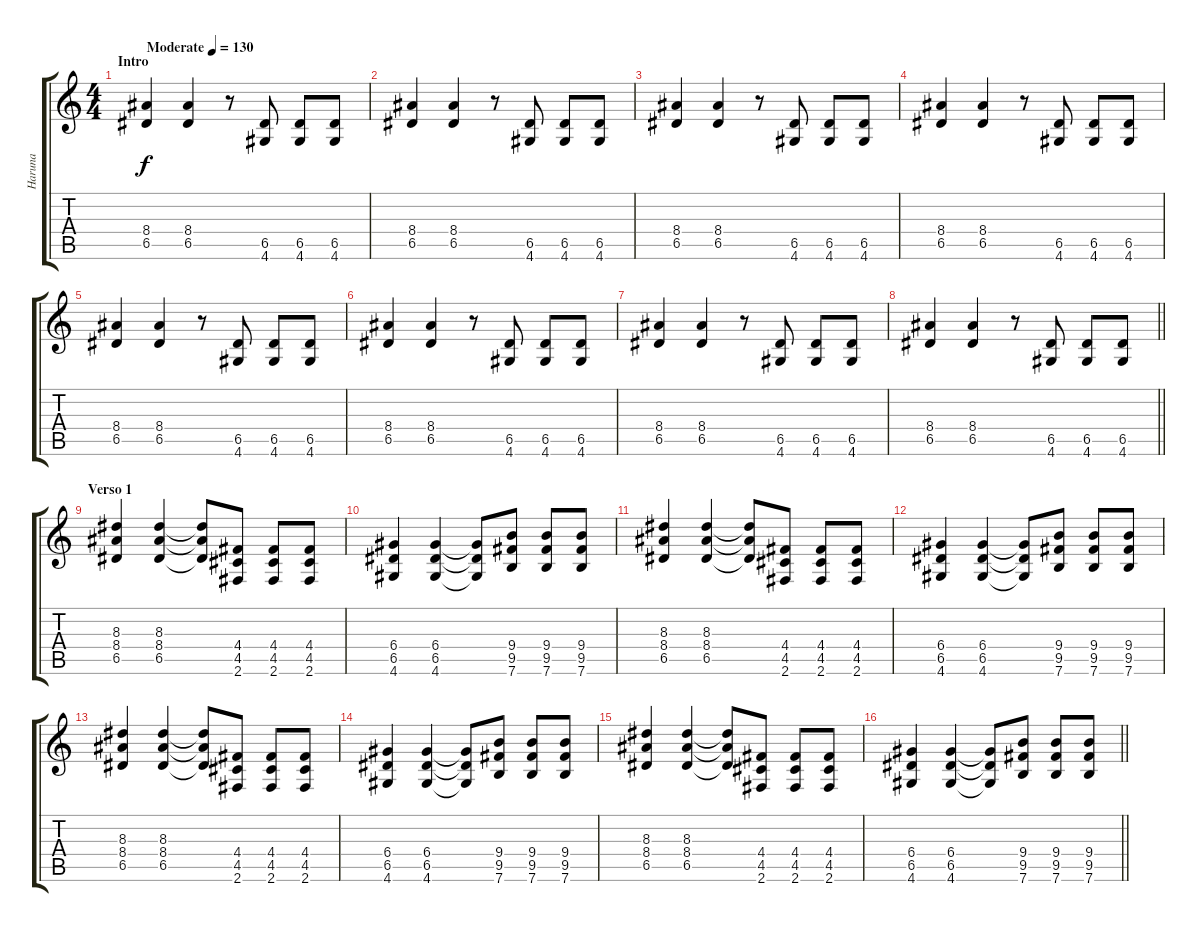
\track ("Haruna" "Haruna") {instrument overdrivenguitar}
\staff {score tabs}
\tuning (E4 B3 G3 D3 A2 E2) {hide}
\ts (4 4)
\section ("" "Intro")
\tempo (130 "Moderate")
\clef g2
\ks c
(8.4 6.5).4{dy f instrument overdrivenguitar} (8.4 6.5).4 r.8 (6.5 4.6).8 (6.5 4.6).8 (6.5 4.6).8 |
(8.4 6.5).4 (8.4 6.5).4 r.8 (6.5 4.6).8 (6.5 4.6).8 (6.5 4.6).8 |
(8.4 6.5).4 (8.4 6.5).4 r.8 (6.5 4.6).8 (6.5 4.6).8 (6.5 4.6).8 |
(8.4 6.5).4 (8.4 6.5).4 r.8 (6.5 4.6).8 (6.5 4.6).8 (6.5 4.6).8 |
(8.4 6.5).4 (8.4 6.5).4 r.8 (6.5 4.6).8 (6.5 4.6).8 (6.5 4.6).8 |
(8.4 6.5).4 (8.4 6.5).4 r.8 (6.5 4.6).8 (6.5 4.6).8 (6.5 4.6).8 |
(8.4 6.5).4 (8.4 6.5).4 r.8 (6.5 4.6).8 (6.5 4.6).8 (6.5 4.6).8 |
\barLineRight lightlight
(8.4 6.5).4 (8.4 6.5).4 r.8 (6.5 4.6).8 (6.5 4.6).8 (6.5 4.6).8 |
\section ("" "Verso 1")
(8.3 8.4 6.5).4 (8.3 8.4 6.5).4 (8.3{t} 8.4{t} 6.5{t}).8 (4.4 4.5 2.6).8 (4.4 4.5 2.6).8 (4.4 4.5 2.6).8 |
(6.4 6.5 4.6).4 (6.4 6.5 4.6).4 (6.4{t} 6.5{t} 4.6{t}).8 (9.4 9.5 7.6).8 (9.4 9.5 7.6).8 (9.4 9.5 7.6).8 |
(8.3 8.4 6.5).4 (8.3 8.4 6.5).4 (8.3{t} 8.4{t} 6.5{t}).8 (4.4 4.5 2.6).8 (4.4 4.5 2.6).8 (4.4 4.5 2.6).8 |
(6.4 6.5 4.6).4 (6.4 6.5 4.6).4 (6.4{t} 6.5{t} 4.6{t}).8 (9.4 9.5 7.6).8 (9.4 9.5 7.6).8 (9.4 9.5 7.6).8 |
(8.3 8.4 6.5).4 (8.3 8.4 6.5).4 (8.3{t} 8.4{t} 6.5{t}).8 (4.4 4.5 2.6).8 (4.4 4.5 2.6).8 (4.4 4.5 2.6).8 |
(6.4 6.5 4.6).4 (6.4 6.5 4.6).4 (6.4{t} 6.5{t} 4.6{t}).8 (9.4 9.5 7.6).8 (9.4 9.5 7.6).8 (9.4 9.5 7.6).8 |
(8.3 8.4 6.5).4 (8.3 8.4 6.5).4 (8.3{t} 8.4{t} 6.5{t}).8 (4.4 4.5 2.6).8 (4.4 4.5 2.6).8 (4.4 4.5 2.6).8 |
\barLineRight lightlight
(6.4 6.5 4.6).4 (6.4 6.5 4.6).4 (6.4{t} 6.5{t} 4.6{t}).8 (9.4 9.5 7.6).8 (9.4 9.5 7.6).8 (9.4 9.5 7.6).8
